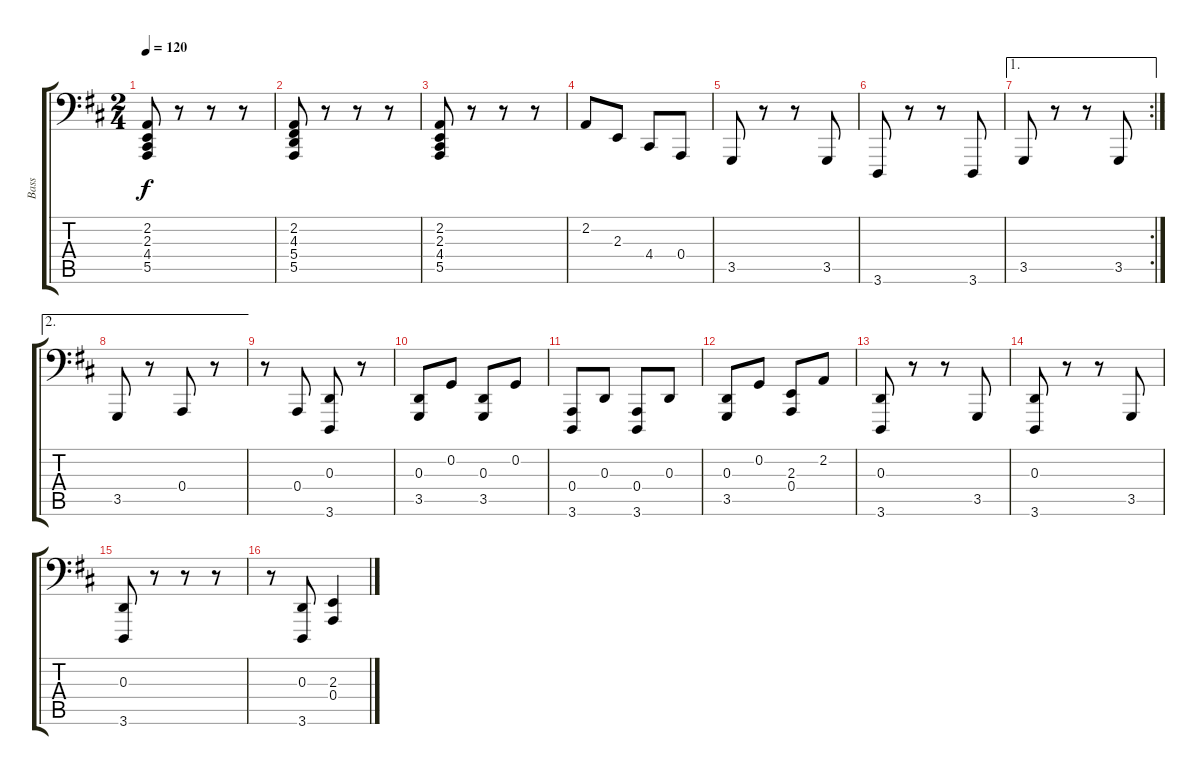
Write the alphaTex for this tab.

\track ("Bass" "Bass") {instrument cello}
\staff {score tabs}
\tuning (C3 G2 D2 A1 E1 B0) {hide}
\ts (2 4)
\tempo 120
\clef f4
\ks d
(2.2 2.3 4.4 5.5).8{dy f} r.8 r.8 r.8 |
(2.2 4.3 5.4 5.5).8 r.8 r.8 r.8 |
(2.2 2.3 4.4 5.5).8 r.8 r.8 r.8 |
2.2.8 2.3.8 4.4.8 0.4.8 |
3.5.8 r.8 r.8 3.5.8 |
3.6.8 r.8 r.8 3.6.8 |
\ae 1
\rc 2
3.5.8 r.8 r.8 3.5.8 |
\ae 2
3.5.8 r.8 0.4.8 r.8 |
r.8 0.4.8 (0.3 3.6).8 r.8 |
(0.3 3.5).8 0.2.8 (0.3 3.5).8 0.2.8 |
(0.4 3.6).8 0.3.8 (0.4 3.6).8 0.3.8 |
(0.3 3.5).8 0.2.8 (2.3 0.4).8 2.2.8 |
(0.3 3.6).8 r.8 r.8 3.5.8 |
(0.3 3.6).8 r.8 r.8 3.5.8 |
(0.3 3.6).8 r.8 r.8 r.8 |
r.8 (0.3 3.6).8 (2.3 0.4).4
